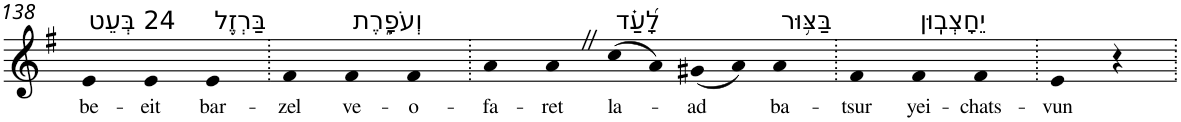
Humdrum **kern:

**kern	**text
*part1	*part1
*staff1	*staff1
*I"Piano	*
*I'Pno	*
!!LO:PB:g=z
*clefG2	*
*k[f#]	*
*G:	*
=138	=138
!LO:TX:a:t=24 בְּעֵט	!
!	!LO:LY:b
4e	be-
!	!LO:LY:b
4e	-eit
!LO:TX:a:t=בַּרְזֶ֥ל	!
!	!LO:LY:b
4e	bar-
=139.	=139.
!	!LO:LY:b
4f#	-zel
!LO:TX:a:t=וְעֹפָ֑רֶת	!
!	!LO:LY:b
4f#	ve-
!	!LO:LY:b
4f#	-o-
=140.	=140.
!	!LO:LY:b
4a	-fa-
!	!LO:LY:b
4aZ	-ret
!LO:TX:a:t=לָ֝עַ֗ד	!
!	!LO:LY:b
(>8cc	la-
8a)	.
!	!LO:LY:b
(8g#X	-ad
8a)	.
!LO:TX:a:t=בַּצּ֥וּר	!
!	!LO:LY:b
4a	ba-
=141.	=141.
!	!LO:LY:b
4f#	-tsur
!LO:TX:a:t=יֵחָצְבֽוּן	!
!	!LO:LY:b
4f#	yei-
!	!LO:LY:b
4f#	-chats-
=142.	=142.
!	!LO:LY:b
4e	-vun
4r	.
=.	=.
*-	*-
